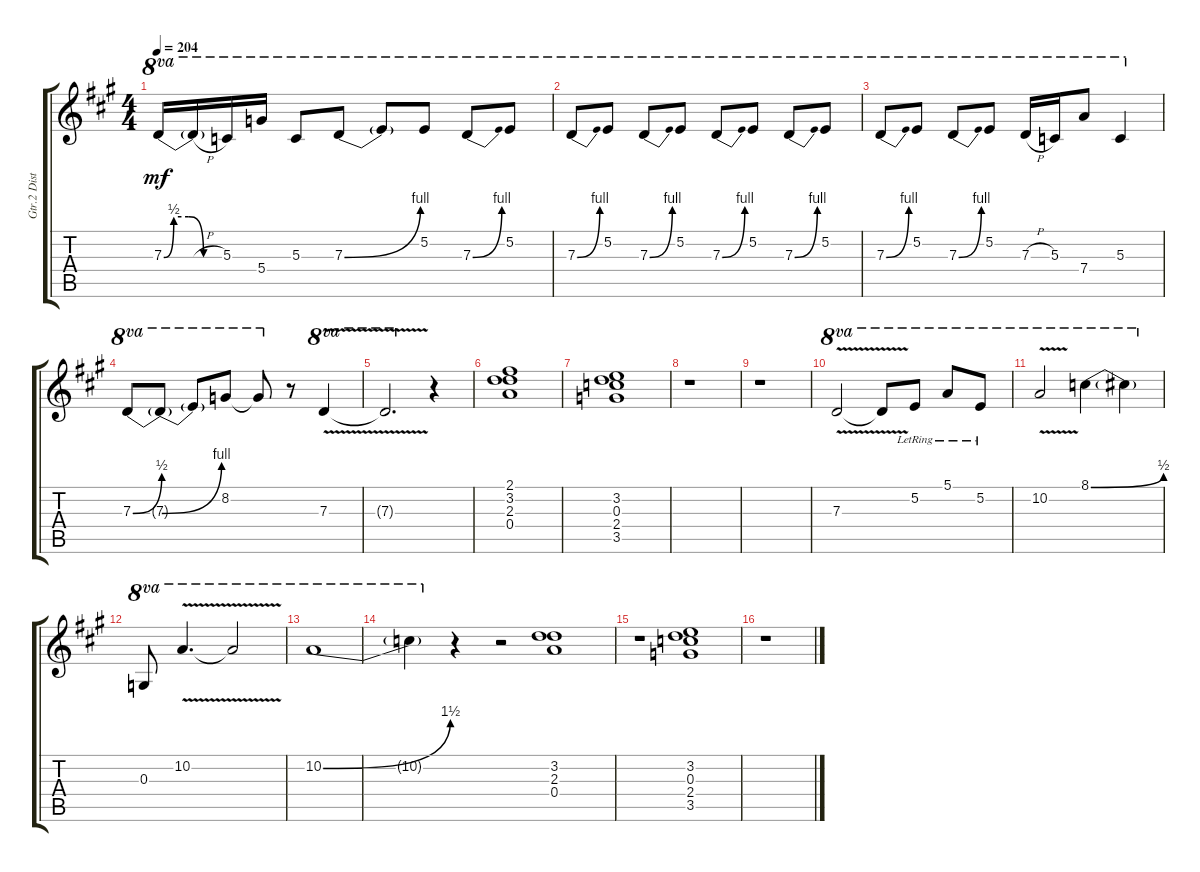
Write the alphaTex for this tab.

\track ("Gtr.2 Distortion" "Gtr.2 Dist") {instrument distortionguitar}
\staff {score tabs}
\tuning (E4 B3 G3 D4 A3 E3) {hide}
\ts (4 4)
\tempo 204
\clef g2
\ks a
7.3{be (custom 0 0 10 2 25 2 40 0 60 0)}.16{ot 8va dy mf} 7.3{h t}.16{ot 8va} 5.3.16{ot 8va} 5.4.16{ot 8va} 5.3.8{ot 8va} 7.3{be (bend 0 0 60 4)}.8{ot 8va} 7.3{t}.8{ot 8va} 5.2.8{ot 8va} 7.3{be (bend 0 0 60 4)}.8{ot 8va} 5.2.8{ot 8va} |
7.3{be (bend 0 0 60 4)}.8{ot 8va} 5.2.8{ot 8va} 7.3{be (bend 0 0 60 4)}.8{ot 8va} 5.2.8{ot 8va} 7.3{be (bend 0 0 60 4)}.8{ot 8va} 5.2.8{ot 8va} 7.3{be (bend 0 0 60 4)}.8{ot 8va} 5.2.8{ot 8va} |
7.3{be (bend 0 0 60 4)}.8{ot 8va} 5.2.8{ot 8va} 7.3{be (bend 0 0 60 4)}.8{ot 8va} 5.2.8{ot 8va} 7.3{h}.16{ot 8va} 5.3.16{ot 8va} 7.4.8{ot 8va} 5.3.4{ot 8va} |
7.3{be (bend 0 0 60 2)}.8{ot 8va} 7.3{be (bend 0 0 60 4) t}.8{ot 8va} 7.3{t}.8{ot 8va} 8.2.8{ot 8va} 8.2{t}.8{ot 8va} r.8 7.3{v}.4{ot 8va} |
7.3{v t}.2{d ot 8va} r.4 |
(2.1 3.2 2.3 0.4).1 |
(3.2 0.3 2.4 3.5).1 |
r.1 |
r.1 |
7.3{v}.2{ot 8va} 7.3{v t}.8{ot 8va} 5.2{lr}.8{ot 8va} 5.1{lr}.8{ot 8va} 5.2{lr}.8{ot 8va} |
10.2{v}.2{ot 8va} 8.1{be (bend 0 0 60 2)}.4{ot 8va} 8.1{t}.4{ot 8va} |
0.3.8{ot 8va} 10.2{v}.4{d ot 8va} 10.2{v t}.2{ot 8va} |
10.2{be (bend 0 0 60 6)}.1{ot 8va} |
10.2{t}.4{ot 8va} r.4 r.2 (3.2 2.3 0.4).1 |
r.1 (3.2 0.3 2.4 3.5).1 |
r.1
